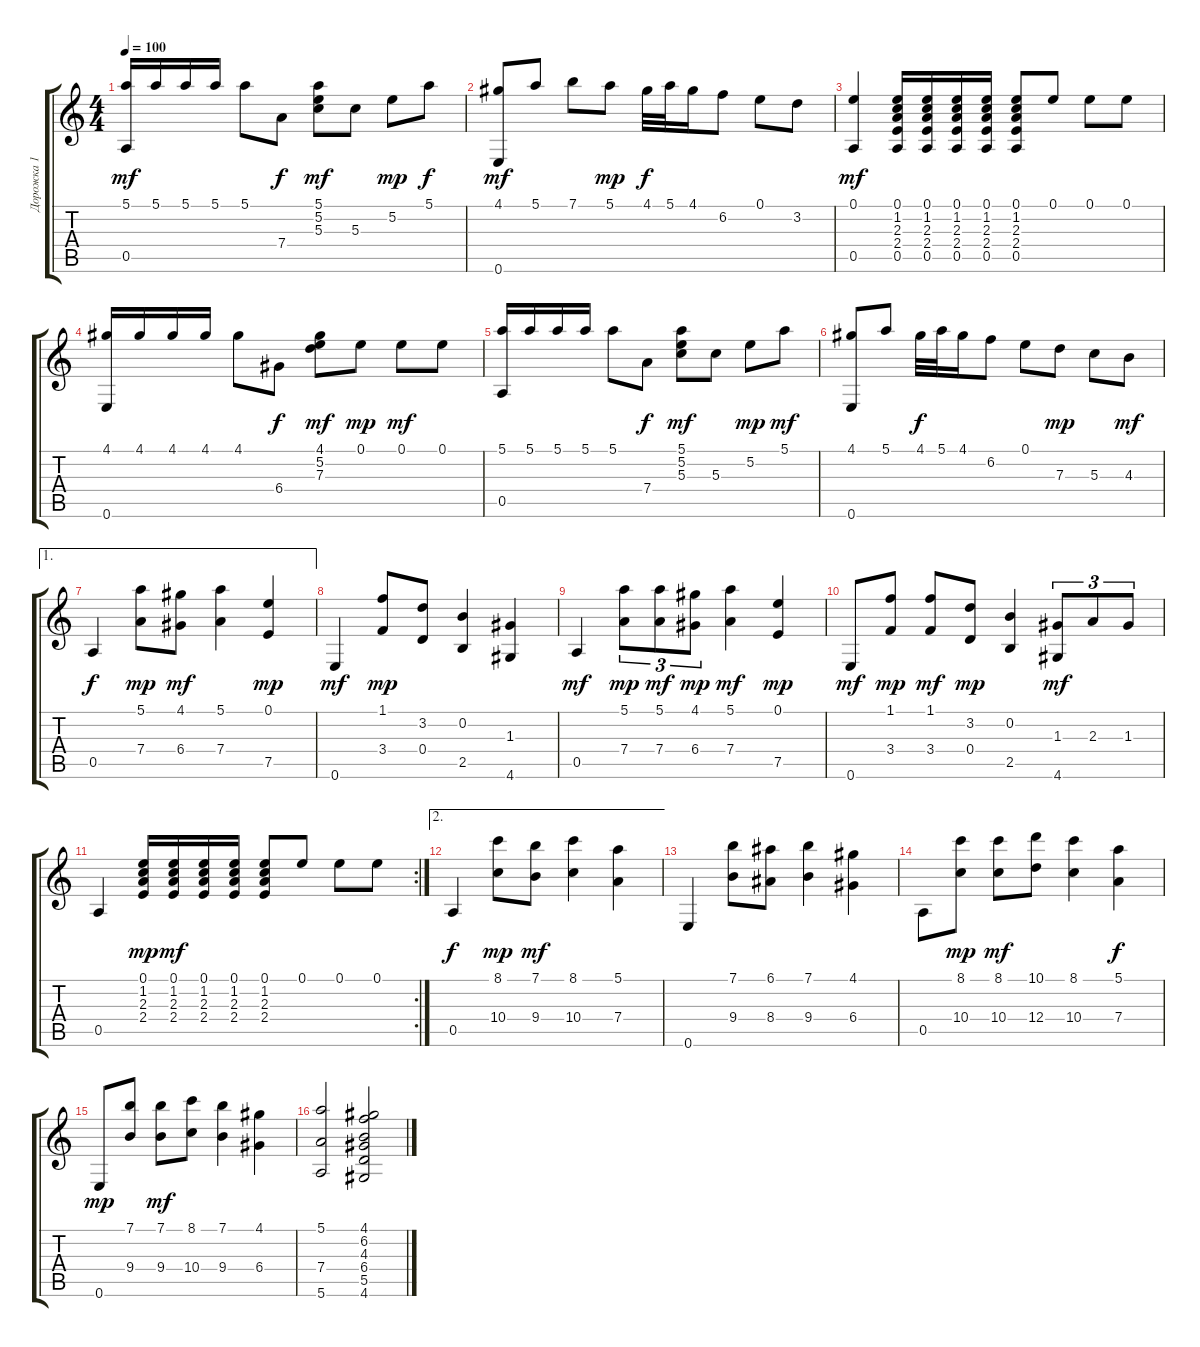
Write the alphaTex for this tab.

\track ("Дорожка 1" "Дорожка 1") {instrument acousticguitarnylon}
\staff {score tabs}
\tuning (E4 B3 G3 D3 A2 E2) {hide}
\ts (4 4)
\tempo 100
\clef g2
\ks aminor
(5.1 0.5).16{dy mf} 5.1.16 5.1.16 5.1.16 5.1.8 7.4.8{dy f} (5.1 5.2 5.3).8{dy mf} 5.3.8 5.2.8{dy mp} 5.1.8{dy f} |
(4.1 0.6).8{dy mf} 5.1.8 7.1.8 5.1.8{dy mp} 4.1.32{dy f} 5.1.32 4.1.16 6.2.8 0.1.8 3.2.8 |
(0.1 0.5).4{dy mf} (0.1 1.2 2.3 2.4 0.5).16 (0.1 1.2 2.3 2.4 0.5).16 (0.1 1.2 2.3 2.4 0.5).16 (0.1 1.2 2.3 2.4 0.5).16 (0.1 1.2 2.3 2.4 0.5).8 0.1.8 0.1.8 0.1.8 |
(4.1 0.6).16 4.1.16 4.1.16 4.1.16 4.1.8 6.4.8{dy f} (4.1 5.2 7.3).8{dy mf} 0.1.8{dy mp} 0.1.8{dy mf} 0.1.8 |
(5.1 0.5).16 5.1.16 5.1.16 5.1.16 5.1.8 7.4.8{dy f} (5.1 5.2 5.3).8{dy mf} 5.3.8 5.2.8{dy mp} 5.1.8{dy mf} |
(4.1 0.6).8 5.1.8 4.1.32{dy f} 5.1.32 4.1.16 6.2.8 0.1.8 7.3.8{dy mp} 5.3.8 4.3.8{dy mf} |
\ae 1
0.5.4{dy f} (5.1 7.4).8{dy mp} (4.1 6.4).8{dy mf} (5.1 7.4).4 (0.1 7.5).4{dy mp} |
0.6.4{dy mf} (1.1 3.4).8{dy mp} (3.2 0.4).8 (0.2 2.5).4 (1.3 4.6).4 |
0.5.4{dy mf} (5.1 7.4).8{tu (3 2) dy mp} (5.1 7.4).8{tu (3 2) dy mf} (4.1 6.4).8{tu (3 2) dy mp} (5.1 7.4).4{dy mf} (0.1 7.5).4{dy mp} |
0.6.8{dy mf} (1.1 3.4).8{dy mp} (1.1 3.4).8{dy mf} (3.2 0.4).8{dy mp} (0.2 2.5).4 (1.3 4.6).8{tu (3 2) dy mf} 2.3.8{tu (3 2)} 1.3.8{tu (3 2)} |
\rc 2
0.5.4 (0.1 1.2 2.3 2.4).16{dy mp} (0.1 1.2 2.3 2.4).16{dy mf} (0.1 1.2 2.3 2.4).16 (0.1 1.2 2.3 2.4).16 (0.1 1.2 2.3 2.4).8 0.1.8 0.1.8 0.1.8 |
\ae 2
0.5.4{dy f} (8.1 10.4).8{dy mp} (7.1 9.4).8{dy mf} (8.1 10.4).4 (5.1 7.4).4 |
0.6.4 (7.1 9.4).8 (6.1 8.4).8 (7.1 9.4).4 (4.1 6.4).4 |
0.5.8 (8.1 10.4).8{dy mp} (8.1 10.4).8{dy mf} (10.1 12.4).8 (8.1 10.4).4 (5.1 7.4).4{dy f} |
0.6.8{dy mp} (7.1 9.4).8 (7.1 9.4).8{dy mf} (8.1 10.4).8 (7.1 9.4).4 (4.1 6.4).4 |
(5.1 7.4 5.6).2 (4.1 6.2 4.3 6.4 5.5 4.6).2
